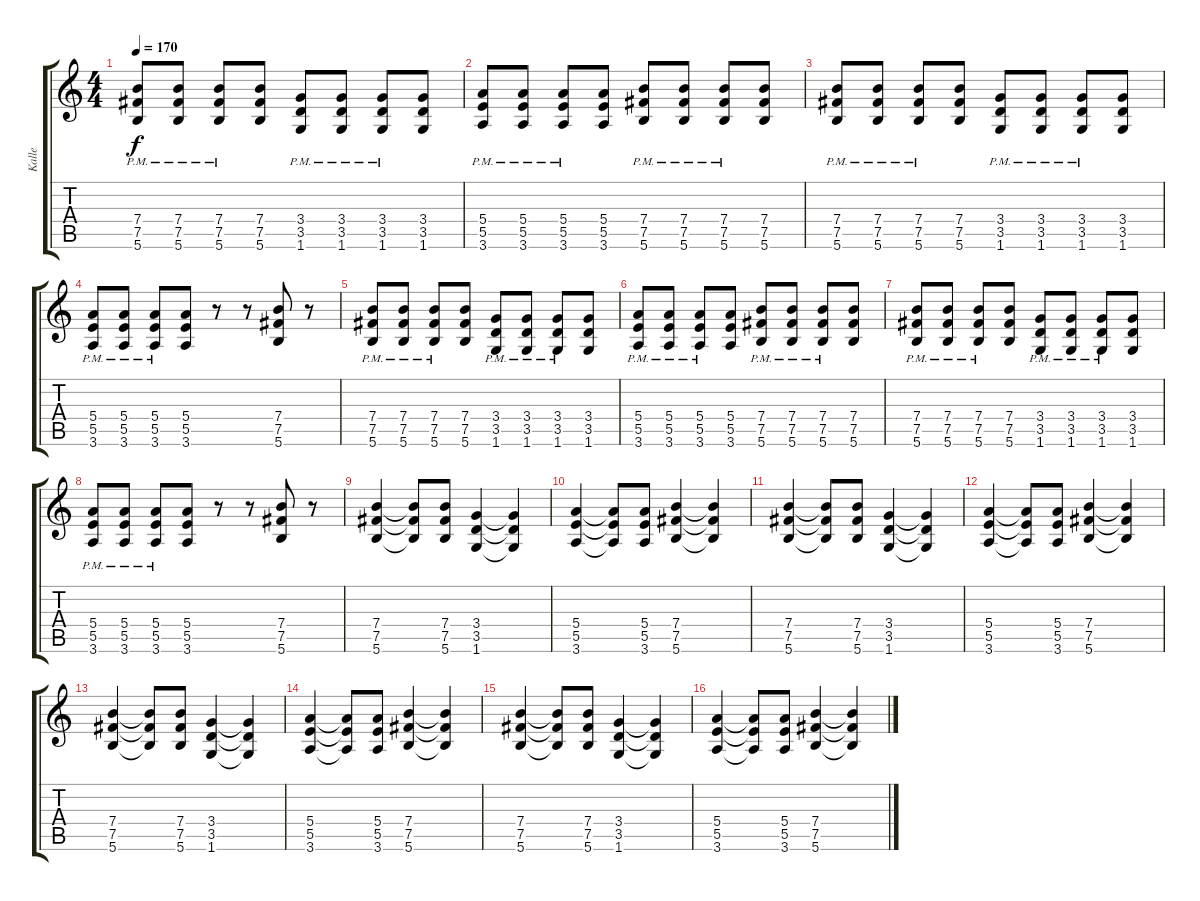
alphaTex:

\track ("Kalle" "Kalle") {instrument distortionguitar}
\staff {score tabs}
\tuning (Gb4 Db4 A3 E3 B2 Gb2) {hide}
\ts (4 4)
\tempo 170
\clef g2
\ks c
(7.4{pm} 7.5{pm} 5.6{pm}).8{dy f} (7.4{pm} 7.5{pm} 5.6{pm}).8 (7.4{pm} 7.5{pm} 5.6{pm}).8 (7.4 7.5 5.6).8 (3.4{pm} 3.5{pm} 1.6{pm}).8 (3.4{pm} 3.5{pm} 1.6{pm}).8 (3.4{pm} 3.5{pm} 1.6{pm}).8 (3.4 3.5 1.6).8 |
(5.4{pm} 5.5{pm} 3.6{pm}).8 (5.4{pm} 5.5{pm} 3.6{pm}).8 (5.4{pm} 5.5{pm} 3.6{pm}).8 (5.4 5.5 3.6).8 (7.4{pm} 7.5{pm} 5.6{pm}).8 (7.4{pm} 7.5{pm} 5.6{pm}).8 (7.4{pm} 7.5{pm} 5.6{pm}).8 (7.4 7.5 5.6).8 |
(7.4{pm} 7.5{pm} 5.6{pm}).8 (7.4{pm} 7.5{pm} 5.6{pm}).8 (7.4{pm} 7.5{pm} 5.6{pm}).8 (7.4 7.5 5.6).8 (3.4{pm} 3.5{pm} 1.6{pm}).8 (3.4{pm} 3.5{pm} 1.6{pm}).8 (3.4{pm} 3.5{pm} 1.6{pm}).8 (3.4 3.5 1.6).8 |
(5.4{pm} 5.5{pm} 3.6{pm}).8 (5.4{pm} 5.5{pm} 3.6{pm}).8 (5.4{pm} 5.5{pm} 3.6{pm}).8 (5.4 5.5 3.6).8 r.8 r.8 (7.4 7.5 5.6).8 r.8 |
(7.4{pm} 7.5{pm} 5.6{pm}).8 (7.4{pm} 7.5{pm} 5.6{pm}).8 (7.4{pm} 7.5{pm} 5.6{pm}).8 (7.4 7.5 5.6).8 (3.4{pm} 3.5{pm} 1.6{pm}).8 (3.4{pm} 3.5{pm} 1.6{pm}).8 (3.4{pm} 3.5{pm} 1.6{pm}).8 (3.4 3.5 1.6).8 |
(5.4{pm} 5.5{pm} 3.6{pm}).8 (5.4{pm} 5.5{pm} 3.6{pm}).8 (5.4{pm} 5.5{pm} 3.6{pm}).8 (5.4 5.5 3.6).8 (7.4{pm} 7.5{pm} 5.6{pm}).8 (7.4{pm} 7.5{pm} 5.6{pm}).8 (7.4{pm} 7.5{pm} 5.6{pm}).8 (7.4 7.5 5.6).8 |
(7.4{pm} 7.5{pm} 5.6{pm}).8 (7.4{pm} 7.5{pm} 5.6{pm}).8 (7.4{pm} 7.5{pm} 5.6{pm}).8 (7.4 7.5 5.6).8 (3.4{pm} 3.5{pm} 1.6{pm}).8 (3.4{pm} 3.5{pm} 1.6{pm}).8 (3.4{pm} 3.5{pm} 1.6{pm}).8 (3.4 3.5 1.6).8 |
(5.4{pm} 5.5{pm} 3.6{pm}).8 (5.4{pm} 5.5{pm} 3.6{pm}).8 (5.4{pm} 5.5{pm} 3.6{pm}).8 (5.4 5.5 3.6).8 r.8 r.8 (7.4 7.5 5.6).8 r.8 |
(7.4 7.5 5.6).4 (7.4{t} 7.5{t} 5.6{t}).8 (7.4 7.5 5.6).8 (3.4 3.5 1.6).4 (3.4{t} 3.5{t} 1.6{t}).4 |
(5.4 5.5 3.6).4 (5.4{t} 5.5{t} 3.6{t}).8 (5.4 5.5 3.6).8 (7.4 7.5 5.6).4 (7.4{t} 7.5{t} 5.6{t}).4 |
(7.4 7.5 5.6).4 (7.4{t} 7.5{t} 5.6{t}).8 (7.4 7.5 5.6).8 (3.4 3.5 1.6).4 (3.4{t} 3.5{t} 1.6{t}).4 |
(5.4 5.5 3.6).4 (5.4{t} 5.5{t} 3.6{t}).8 (5.4 5.5 3.6).8 (7.4 7.5 5.6).4 (7.4{t} 7.5{t} 5.6{t}).4 |
(7.4 7.5 5.6).4 (7.4{t} 7.5{t} 5.6{t}).8 (7.4 7.5 5.6).8 (3.4 3.5 1.6).4 (3.4{t} 3.5{t} 1.6{t}).4 |
(5.4 5.5 3.6).4 (5.4{t} 5.5{t} 3.6{t}).8 (5.4 5.5 3.6).8 (7.4 7.5 5.6).4 (7.4{t} 7.5{t} 5.6{t}).4 |
(7.4 7.5 5.6).4 (7.4{t} 7.5{t} 5.6{t}).8 (7.4 7.5 5.6).8 (3.4 3.5 1.6).4 (3.4{t} 3.5{t} 1.6{t}).4 |
(5.4 5.5 3.6).4 (5.4{t} 5.5{t} 3.6{t}).8 (5.4 5.5 3.6).8 (7.4 7.5 5.6).4 (7.4{t} 7.5{t} 5.6{t}).4
